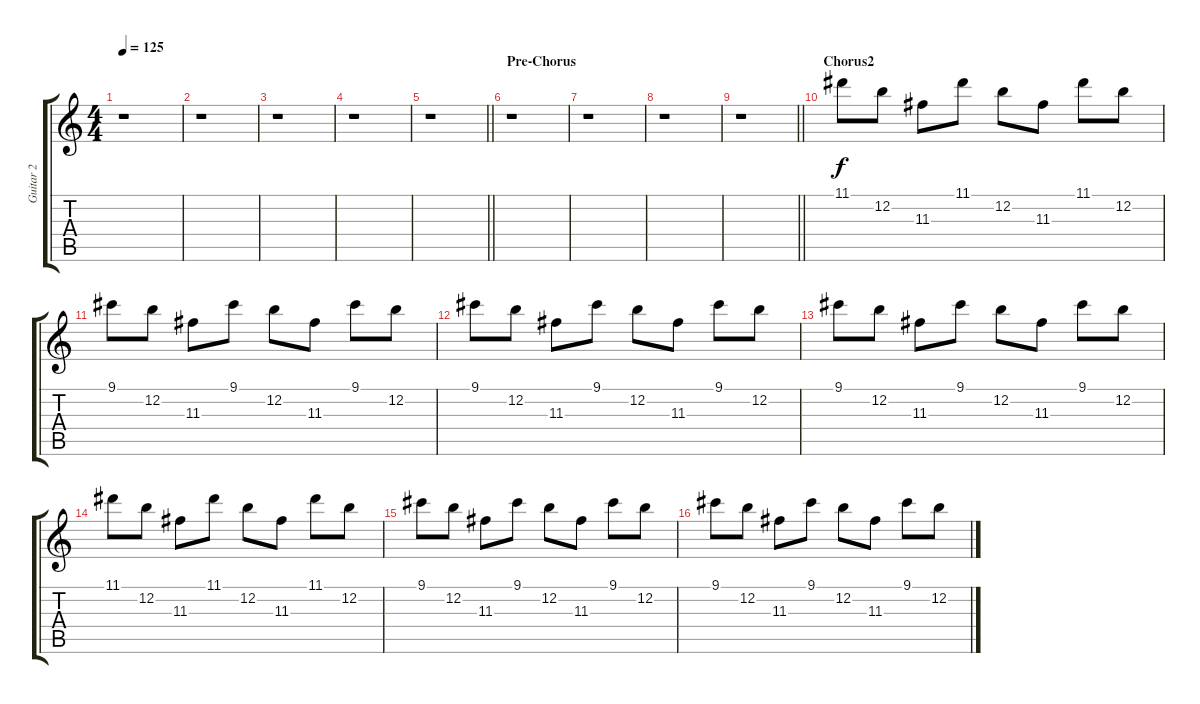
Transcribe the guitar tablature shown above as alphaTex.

\track ("Guitar 2" "Guitar 2") {instrument acousticguitarsteel}
\staff {score tabs}
\tuning (E4 B3 G3 D3 A2 E2) {hide}
\ts (4 4)
\tempo 125
\clef g2
\ks c
r.1{dy f} |
r.1 |
r.1 |
r.1 |
\barLineRight lightlight
r.1 |
\section ("" "Pre-Chorus")
r.1 |
r.1 |
r.1 |
\barLineRight lightlight
r.1 |
\section ("" "Chorus2")
11.1.8 12.2.8 11.3.8 11.1.8 12.2.8 11.3.8 11.1.8 12.2.8 |
9.1.8 12.2.8 11.3.8 9.1.8 12.2.8 11.3.8 9.1.8 12.2.8 |
9.1.8 12.2.8 11.3.8 9.1.8 12.2.8 11.3.8 9.1.8 12.2.8 |
9.1.8 12.2.8 11.3.8 9.1.8 12.2.8 11.3.8 9.1.8 12.2.8 |
11.1.8 12.2.8 11.3.8 11.1.8 12.2.8 11.3.8 11.1.8 12.2.8 |
9.1.8 12.2.8 11.3.8 9.1.8 12.2.8 11.3.8 9.1.8 12.2.8 |
9.1.8 12.2.8 11.3.8 9.1.8 12.2.8 11.3.8 9.1.8 12.2.8
